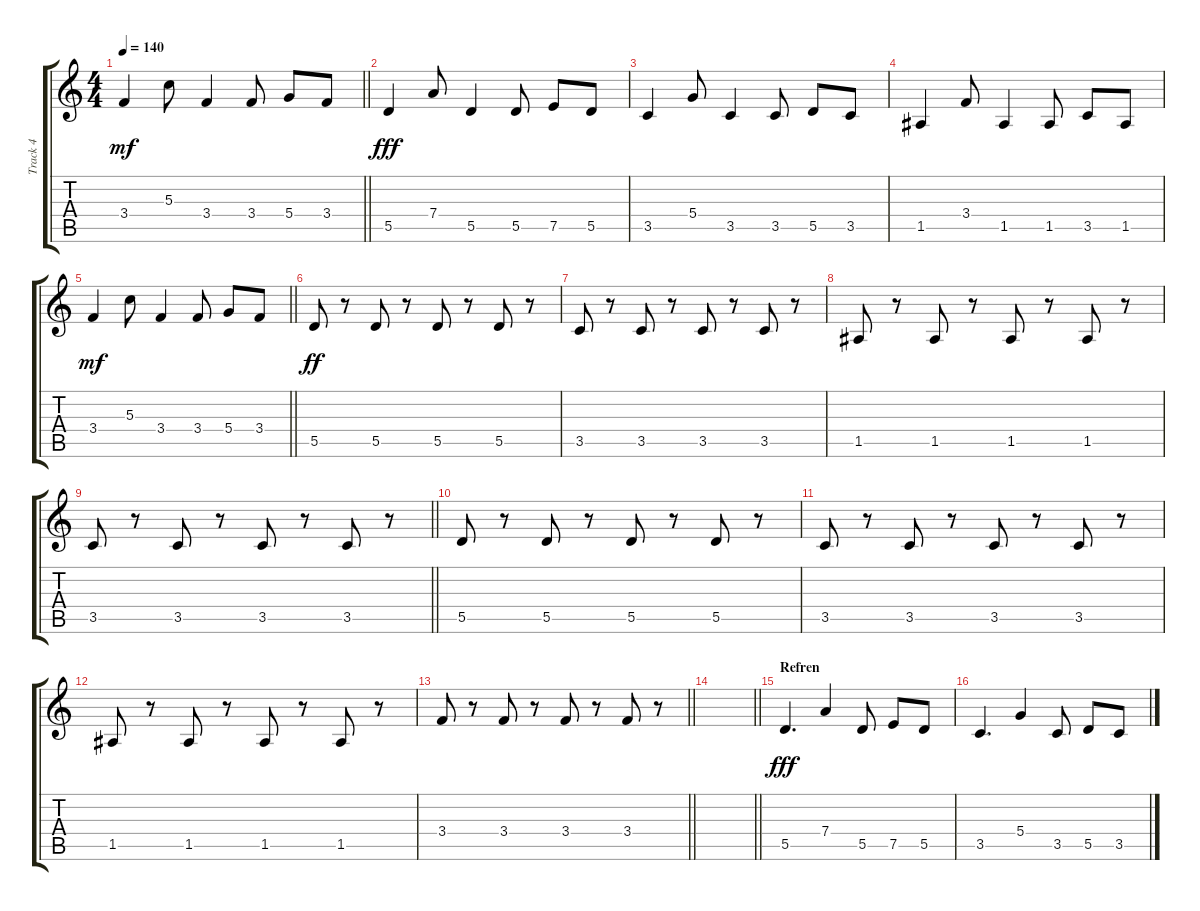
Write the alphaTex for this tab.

\track ("Track 4" "Track 4") {instrument electricbassfinger}
\staff {score tabs}
\tuning (E4 B3 G3 D3 A2 E2) {hide}
\ts (4 4)
\tempo 140
\clef g2
\barLineRight lightlight
\ks c
3.4.4{dy mf} 5.3.8 3.4.4 3.4.8 5.4.8 3.4.8 |
5.5.4{dy fff} 7.4.8 5.5.4 5.5.8 7.5.8 5.5.8 |
3.5.4 5.4.8 3.5.4 3.5.8 5.5.8 3.5.8 |
1.5.4 3.4.8 1.5.4 1.5.8 3.5.8 1.5.8 |
\barLineRight lightlight
3.4.4{dy mf} 5.3.8 3.4.4 3.4.8 5.4.8 3.4.8 |
5.5.8{dy ff} r.8 5.5.8 r.8 5.5.8 r.8 5.5.8 r.8 |
3.5.8 r.8 3.5.8 r.8 3.5.8 r.8 3.5.8 r.8 |
1.5.8 r.8 1.5.8 r.8 1.5.8 r.8 1.5.8 r.8 |
\barLineRight lightlight
3.5.8 r.8 3.5.8 r.8 3.5.8 r.8 3.5.8 r.8 |
5.5.8 r.8 5.5.8 r.8 5.5.8 r.8 5.5.8 r.8 |
3.5.8 r.8 3.5.8 r.8 3.5.8 r.8 3.5.8 r.8 |
1.5.8 r.8 1.5.8 r.8 1.5.8 r.8 1.5.8 r.8 |
\barLineRight lightlight
3.4.8 r.8 3.4.8 r.8 3.4.8 r.8 3.4.8 r.8 |
\barLineRight lightlight
|
\section ("" "Refren")
5.5.4{d dy fff} 7.4.4 5.5.8 7.5.8 5.5.8 |
3.5.4{d} 5.4.4 3.5.8 5.5.8 3.5.8
